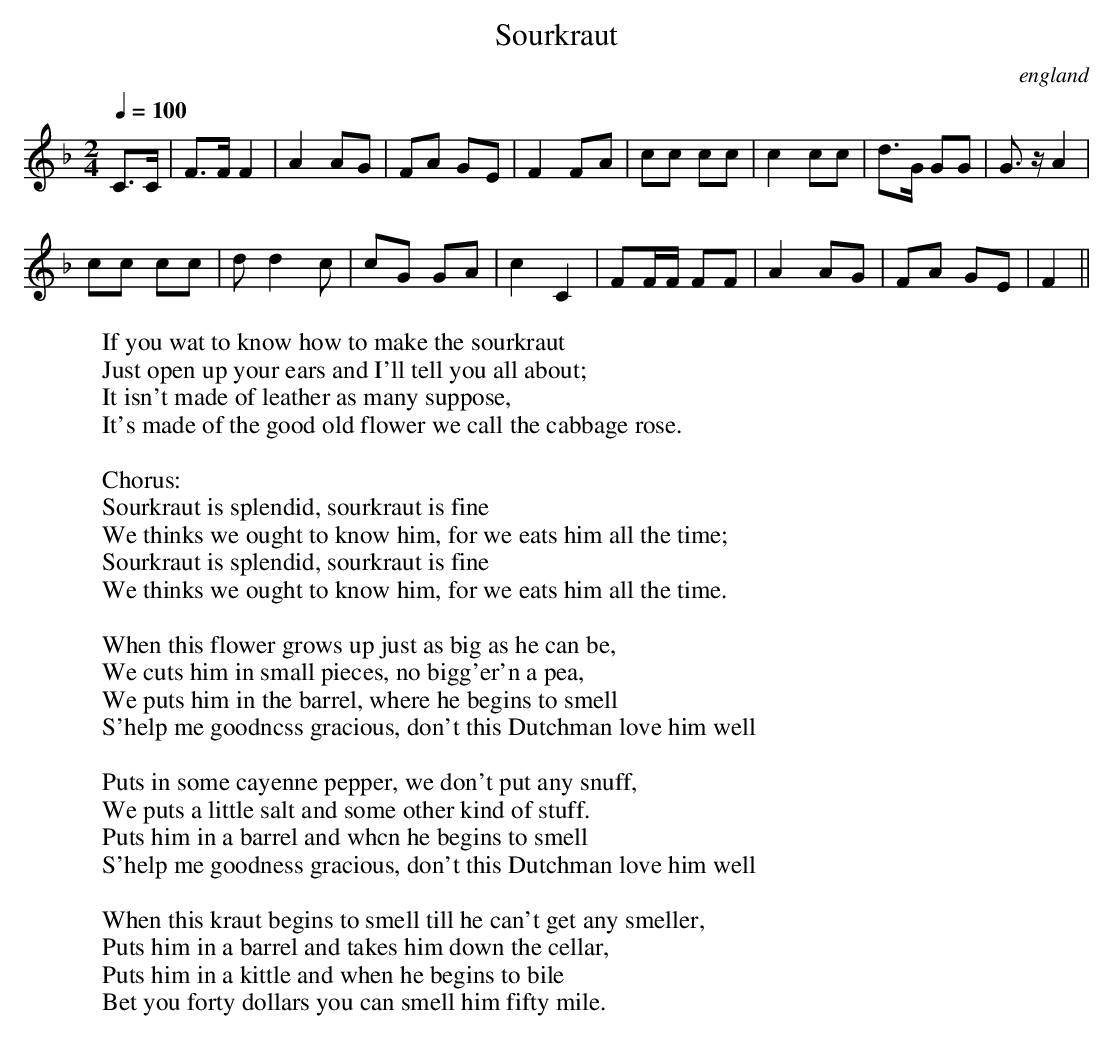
X:1
T:Sourkraut
O:england
M:2/4
L:1/8
Q:1/4=100
W:If you wat to know how to make the sourkraut
W:Just open up your ears and I'll tell you all about;
W:It isn't made of leather as many suppose,
W:It's made of the good old flower we call the cabbage rose.
W:
W:  Chorus:
W:  Sourkraut is splendid, sourkraut is fine
W:  We thinks we ought to know him, for we eats him all the time;
W:  Sourkraut is splendid, sourkraut is fine
W:  We thinks we ought to know him, for we eats him all the time.
W:
W:When this flower grows up just as big as he can be,
W:We cuts him in small pieces, no bigg'er'n a pea,
W:We puts him in the barrel, where he begins to smell
W:S'help me goodncss gracious, don't this Dutchman love him well
W:
W:Puts in some cayenne pepper, we don't put any snuff,
W:We puts a little salt and some other kind of stuff.
W:Puts him in a barrel and whcn he begins to smell
W:S'help me goodness gracious, don't this Dutchman love him well
W:
W:When this kraut begins to smell till he can't get any smeller,
W:Puts him in a barrel and takes him down the cellar,
W:Puts him in a kittle and when he begins to bile
W:Bet you forty dollars you can smell him fifty mile.
K:F
C3/2C/ |F3/2F/ F2|A2 AG|FA G-E|F2 F-A|\
cc cc|c2 cc|d3/2G/ GG|G3/2z/ A2|
cc cc|dd2c|c-G GA|c2 C2|\
FF/F/ FF|A2 AG|FA GE|F2 ||
